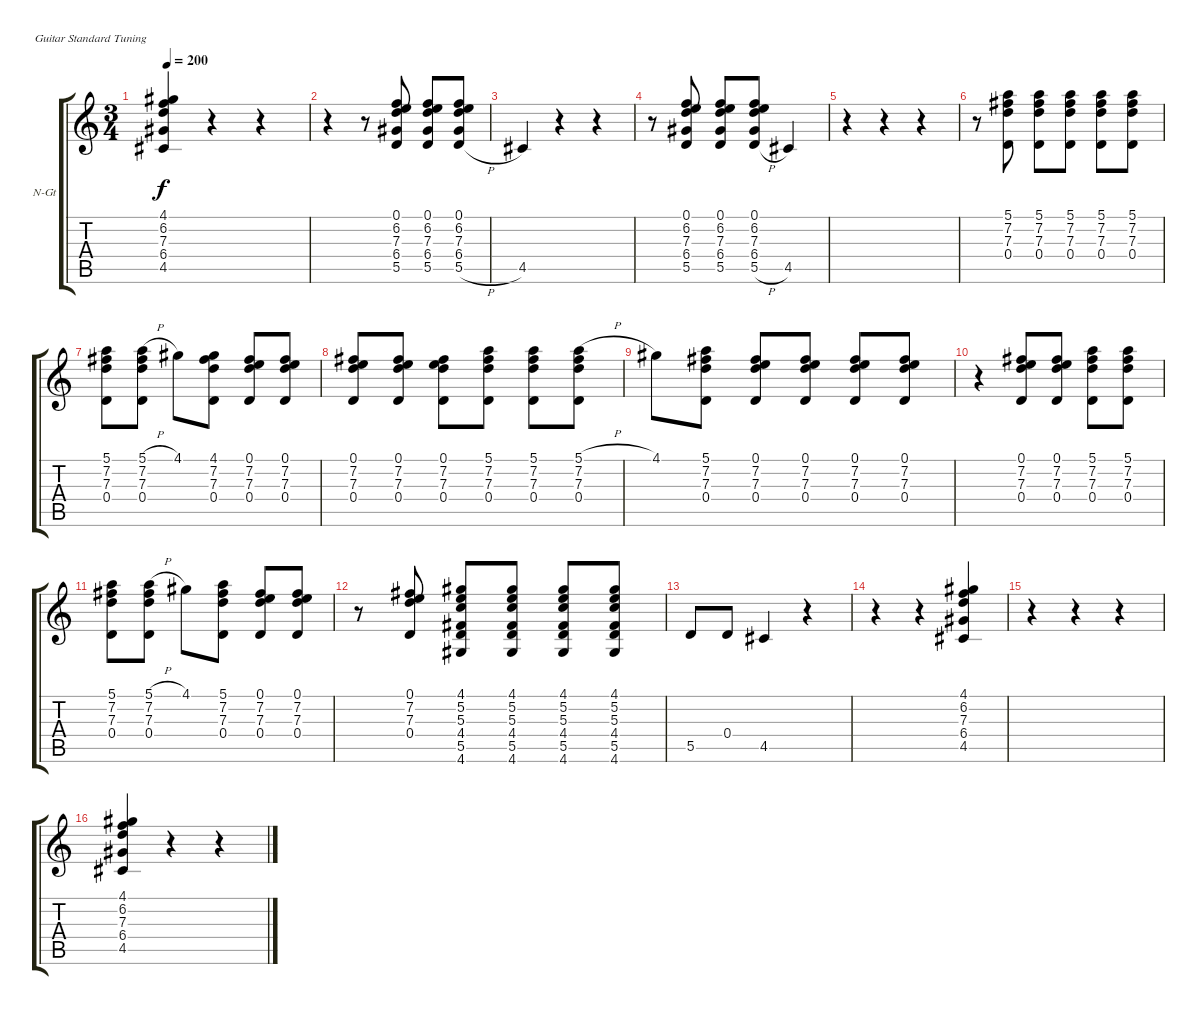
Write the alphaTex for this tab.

\bracketExtendMode groupsimilarinstruments
\firstSystemTrackNameOrientation horizontal
\otherSystemsTrackNameOrientation horizontal
\track ("Piste 1" "N-Gt") {instrument acousticguitarnylon}
\staff {score tabs}
\tuning (E4 B3 G3 D3 A2 E2)
\ts (3 4)
\tempo 200
\clef g2
\ks c
(4.1 6.2 7.3 6.4 4.5).4{dy f} r.4 r.4 |
r.4 r.8 (0.1 6.2 7.3 6.4 5.5).8 (0.1 6.2 7.3 6.4 5.5).8 (0.1 6.2 7.3 6.4 5.5{h}).8 |
4.5.4 r.4 r.4 |
r.8 (0.1 6.2 7.3 6.4 5.5).8 (0.1 6.2 7.3 6.4 5.5).8 (0.1 6.2 7.3 6.4 5.5{h}).8 4.5.4 |
r.4 r.4 r.4 |
r.8 (5.1 7.2 7.3 0.4).8 (5.1 7.2 7.3 0.4).8 (5.1 7.2 7.3 0.4).8 (5.1 7.2 7.3 0.4).8 (5.1 7.2 7.3 0.4).8 |
(5.1 7.2 7.3 0.4).8 (5.1{h} 7.2 7.3 0.4).8 4.1.8 (4.1 7.2 7.3 0.4).8 (0.1 7.2 7.3 0.4).8 (0.1 7.2 7.3 0.4).8 |
(0.1 7.2 7.3 0.4).8 (0.1 7.2 7.3 0.4).8 (0.1 7.2 7.3 0.4).8 (5.1 7.2 7.3 0.4).8 (5.1 7.2 7.3 0.4).8 (5.1{h} 7.2 7.3 0.4).8 |
4.1.8 (5.1 7.2 7.3 0.4).8 (0.1 7.2 7.3 0.4).8 (0.1 7.2 7.3 0.4).8 (0.1 7.2 7.3 0.4).8 (0.1 7.2 7.3 0.4).8 |
r.4 (0.1 7.2 7.3 0.4).8 (0.1 7.2 7.3 0.4).8 (5.1 7.2 7.3 0.4).8 (5.1 7.2 7.3 0.4).8 |
(5.1 7.2 7.3 0.4).8 (5.1{h} 7.2 7.3 0.4).8 4.1.8 (5.1 7.2 7.3 0.4).8 (0.1 7.2 7.3 0.4).8 (0.1 7.2 7.3 0.4).8 |
r.8 (0.1 7.2 7.3 0.4).8 (4.1 5.2 5.3 4.4 5.5 4.6).8 (4.1 5.2 5.3 4.4 5.5 4.6).8 (4.1 5.2 5.3 4.4 5.5 4.6).8 (4.1 5.2 5.3 4.4 5.5 4.6).8 |
5.5.8 0.4.8 4.5.4 r.4 |
r.4 r.4 (4.1 6.2 7.3 6.4 4.5).4 |
r.4 r.4 r.4 |
(4.1 6.2 7.3 6.4 4.5).4 r.4 r.4
